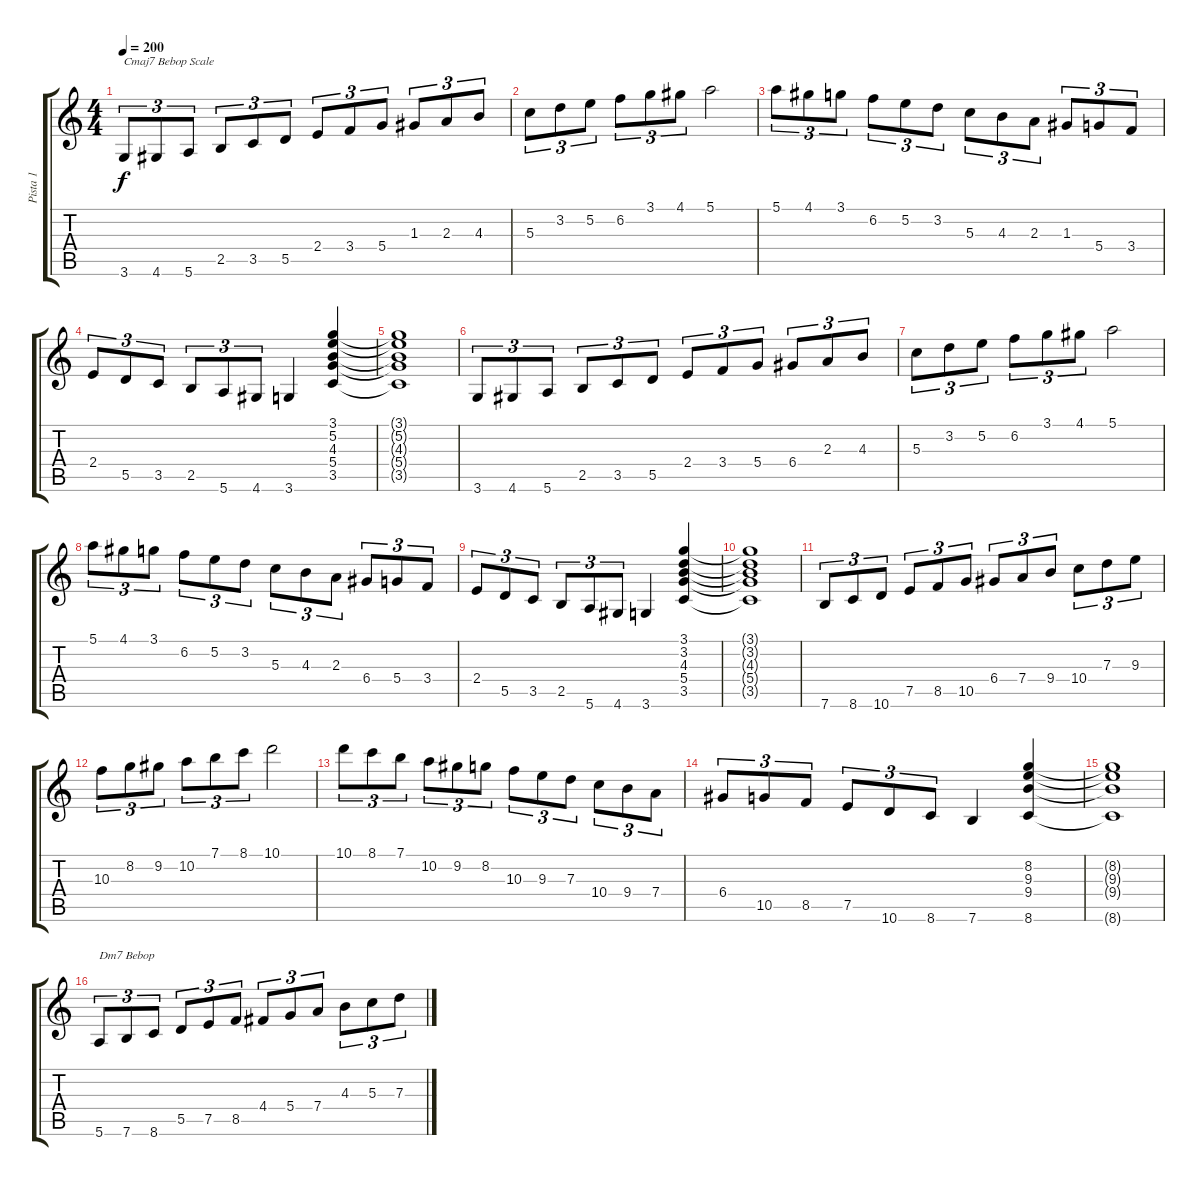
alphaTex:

\track ("Pista 1" "Pista 1") {instrument electricguitarjazz}
\staff {score tabs}
\tuning (E4 B3 G3 D3 A2 E2) {hide}
\ts (4 4)
\tempo 200
\clef g2
\ks c
3.6.8{tu (3 2) txt "Cmaj7 Bebop Scale" dy f instrument electricguitarjazz} 4.6.8{tu (3 2)} 5.6.8{tu (3 2)} 2.5.8{tu (3 2)} 3.5.8{tu (3 2)} 5.5.8{tu (3 2)} 2.4.8{tu (3 2)} 3.4.8{tu (3 2)} 5.4.8{tu (3 2)} 1.3.8{tu (3 2)} 2.3.8{tu (3 2)} 4.3.8{tu (3 2)} |
5.3.8{tu (3 2)} 3.2.8{tu (3 2)} 5.2.8{tu (3 2)} 6.2.8{tu (3 2)} 3.1.8{tu (3 2)} 4.1.8{tu (3 2)} 5.1.2 |
5.1.8{tu (3 2)} 4.1.8{tu (3 2)} 3.1.8{tu (3 2)} 6.2.8{tu (3 2)} 5.2.8{tu (3 2)} 3.2.8{tu (3 2)} 5.3.8{tu (3 2)} 4.3.8{tu (3 2)} 2.3.8{tu (3 2)} 1.3.8{tu (3 2)} 5.4.8{tu (3 2)} 3.4.8{tu (3 2)} |
2.4.8{tu (3 2)} 5.5.8{tu (3 2)} 3.5.8{tu (3 2)} 2.5.8{tu (3 2)} 5.6.8{tu (3 2)} 4.6.8{tu (3 2)} 3.6.4 (3.1 5.2 4.3 5.4 3.5).4 |
(3.1{t} 5.2{t} 4.3{t} 5.4{t} 3.5{t}).1 |
3.6.8{tu (3 2)} 4.6.8{tu (3 2)} 5.6.8{tu (3 2)} 2.5.8{tu (3 2)} 3.5.8{tu (3 2)} 5.5.8{tu (3 2)} 2.4.8{tu (3 2)} 3.4.8{tu (3 2)} 5.4.8{tu (3 2)} 6.4.8{tu (3 2)} 2.3.8{tu (3 2)} 4.3.8{tu (3 2)} |
5.3.8{tu (3 2)} 3.2.8{tu (3 2)} 5.2.8{tu (3 2)} 6.2.8{tu (3 2)} 3.1.8{tu (3 2)} 4.1.8{tu (3 2)} 5.1.2 |
5.1.8{tu (3 2)} 4.1.8{tu (3 2)} 3.1.8{tu (3 2)} 6.2.8{tu (3 2)} 5.2.8{tu (3 2)} 3.2.8{tu (3 2)} 5.3.8{tu (3 2)} 4.3.8{tu (3 2)} 2.3.8{tu (3 2)} 6.4.8{tu (3 2)} 5.4.8{tu (3 2)} 3.4.8{tu (3 2)} |
2.4.8{tu (3 2)} 5.5.8{tu (3 2)} 3.5.8{tu (3 2)} 2.5.8{tu (3 2)} 5.6.8{tu (3 2)} 4.6.8{tu (3 2)} 3.6.4 (3.1 3.2 4.3 5.4 3.5).4 |
(3.1{t} 3.2{t} 4.3{t} 5.4{t} 3.5{t}).1 |
7.6.8{tu (3 2)} 8.6.8{tu (3 2)} 10.6.8{tu (3 2)} 7.5.8{tu (3 2)} 8.5.8{tu (3 2)} 10.5.8{tu (3 2)} 6.4.8{tu (3 2)} 7.4.8{tu (3 2)} 9.4.8{tu (3 2)} 10.4.8{tu (3 2)} 7.3.8{tu (3 2)} 9.3.8{tu (3 2)} |
10.3.8{tu (3 2)} 8.2.8{tu (3 2)} 9.2.8{tu (3 2)} 10.2.8{tu (3 2)} 7.1.8{tu (3 2)} 8.1.8{tu (3 2)} 10.1.2 |
10.1.8{tu (3 2)} 8.1.8{tu (3 2)} 7.1.8{tu (3 2)} 10.2.8{tu (3 2)} 9.2.8{tu (3 2)} 8.2.8{tu (3 2)} 10.3.8{tu (3 2)} 9.3.8{tu (3 2)} 7.3.8{tu (3 2)} 10.4.8{tu (3 2)} 9.4.8{tu (3 2)} 7.4.8{tu (3 2)} |
6.4.8{tu (3 2)} 10.5.8{tu (3 2)} 8.5.8{tu (3 2)} 7.5.8{tu (3 2)} 10.6.8{tu (3 2)} 8.6.8{tu (3 2)} 7.6.4 (8.2 9.3 9.4 8.6).4 |
(8.2{t} 9.3{t} 9.4{t} 8.6{t}).1 |
5.6.8{tu (3 2) txt "Dm7 Bebop"} 7.6.8{tu (3 2)} 8.6.8{tu (3 2)} 5.5.8{tu (3 2)} 7.5.8{tu (3 2)} 8.5.8{tu (3 2)} 4.4.8{tu (3 2)} 5.4.8{tu (3 2)} 7.4.8{tu (3 2)} 4.3.8{tu (3 2)} 5.3.8{tu (3 2)} 7.3.8{tu (3 2)}
